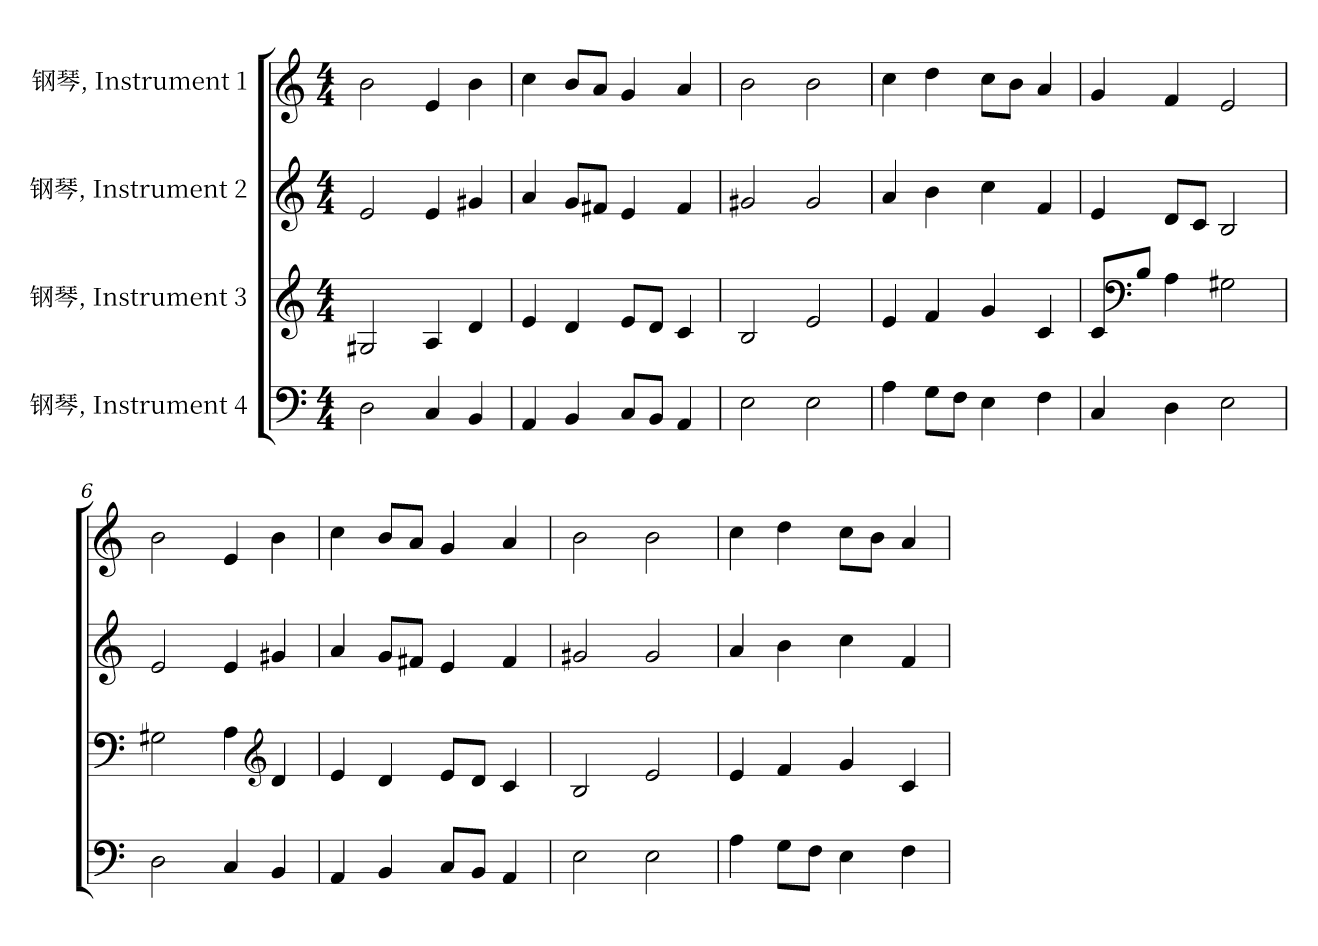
**kern	**kern	**kern	**kern
*part4	*part3	*part2	*part1
*staff4	*staff3	*staff2	*staff1
*I"钢琴, Instrument 4	*I"钢琴, Instrument 3	*I"钢琴, Instrument 2	*I"钢琴, Instrument 1
*clefF4	*clefG2	*clefG2	*clefG2
*k[]	*k[]	*k[]	*k[]
*M4/4	*M4/4	*M4/4	*M4/4
*MM96	*MM96	*MM96	*MM96
=1	=1	=1	=1
2D\	2G#X/	2e/	2b\
4C/	4A/	4e/	4e/
4BB/	4d/	4g#X/	4b\
=2	=2	=2	=2
4AA/	4e/	4a/	4cc\
4BB/	4d/	8g/L	8b/L
.	.	8f#X/J	8a/J
8C/L	8e/L	4e/	4g/
8BB/J	8d/J	.	.
4AA/	4c/	4f#/	4a/
=3	=3	=3	=3
2E\	2B/	2g#X/	2b\
2E\	2e/	2g#/	2b\
=4	=4	=4	=4
4A\	4e/	4a/	4cc\
8G\L	4f/	4b\	4dd\
8F\J	.	.	.
4E\	4g/	4cc\	8cc\L
.	.	.	8b\J
4F\	4c/	4f/	4a/
=5	=5	=5	=5
4C/	8c/L	4e/	4g/
*	*clefF4	*	*
.	8B/J	.	.
4D\	4A\	8d/L	4f/
.	.	8c/J	.
2E\	2G#X\	2B/	2e/
!!LO:LB:g=z
=6	=6	=6	=6
2D\	2G#X\	2e/	2b\
4C/	4A\	4e/	4e/
*	*clefG2	*	*
4BB/	4d/	4g#X/	4b\
=7	=7	=7	=7
4AA/	4e/	4a/	4cc\
4BB/	4d/	8g/L	8b/L
.	.	8f#X/J	8a/J
8C/L	8e/L	4e/	4g/
8BB/J	8d/J	.	.
4AA/	4c/	4f#/	4a/
=8	=8	=8	=8
2E\	2B/	2g#X/	2b\
2E\	2e/	2g#/	2b\
=9	=9	=9	=9
4A\	4e/	4a/	4cc\
8G\L	4f/	4b\	4dd\
8F\J	.	.	.
4E\	4g/	4cc\	8cc\L
.	.	.	8b\J
4F\	4c/	4f/	4a/
=	=	=	=
*-	*-	*-	*-
